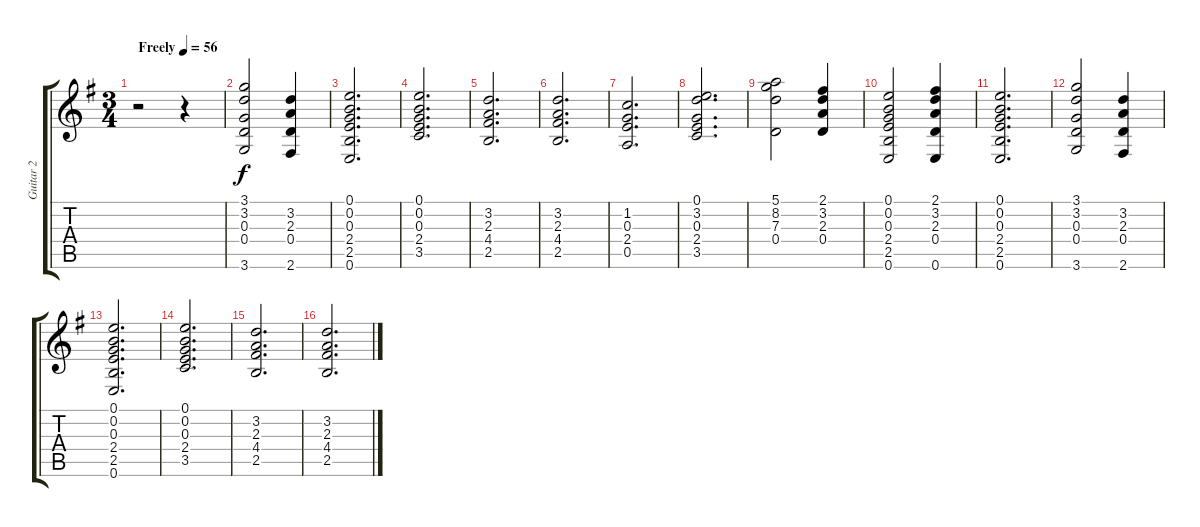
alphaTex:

\track ("Guitar 2" "Guitar 2") {instrument acousticguitarsteel}
\staff {score tabs}
\tuning (E4 B3 G3 D3 A2 E2) {hide}
\ts (3 4)
\tempo (56 "Freely")
\clef g2
\ks g
r.2{dy f instrument acousticguitarsteel} r.4 |
(3.1 3.2 0.3 0.4 3.6).2 (3.2 2.3 0.4 2.6).4 |
(0.1 0.2 0.3 2.4 2.5 0.6).2{d} |
(0.1 0.2 0.3 2.4 3.5).2{d} |
(3.2 2.3 4.4 2.5).2{d} |
(3.2 2.3 4.4 2.5).2{d} |
(1.2 0.3 2.4 0.5).2{d} |
(0.1 3.2 0.3 2.4 3.5).2{d} |
(5.1 8.2 7.3 0.4).2 (2.1 3.2 2.3 0.4).4 |
(0.1 0.2 0.3 2.4 2.5 0.6).2 (2.1 3.2 2.3 0.4 0.6).4 |
(0.1 0.2 0.3 2.4 2.5 0.6).2{d} |
(3.1 3.2 0.3 0.4 3.6).2 (3.2 2.3 0.4 2.6).4 |
(0.1 0.2 0.3 2.4 2.5 0.6).2{d} |
(0.1 0.2 0.3 2.4 3.5).2{d} |
(3.2 2.3 4.4 2.5).2{d} |
(3.2 2.3 4.4 2.5).2{d}
